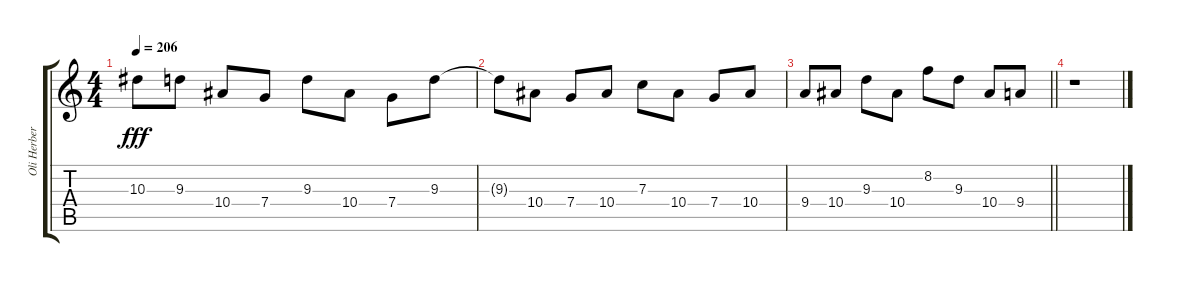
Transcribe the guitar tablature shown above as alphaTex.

\track ("Oli Herbert" "Oli Herber") {instrument overdrivenguitar}
\staff {score tabs}
\tuning (D4 A3 F3 C3 G2 D2) {hide}
\ts (4 4)
\tempo 206
\clef g2
\ks c
10.3.8{dy fff} 9.3.8 10.4.8 7.4.8 9.3.8 10.4.8 7.4.8 9.3.8 |
9.3{t}.8 10.4.8 7.4.8 10.4.8 7.3.8 10.4.8 7.4.8 10.4.8 |
\barLineRight lightlight
9.4.8 10.4.8 9.3.8 10.4.8 8.2.8 9.3.8 10.4.8 9.4.8 |
r.1
